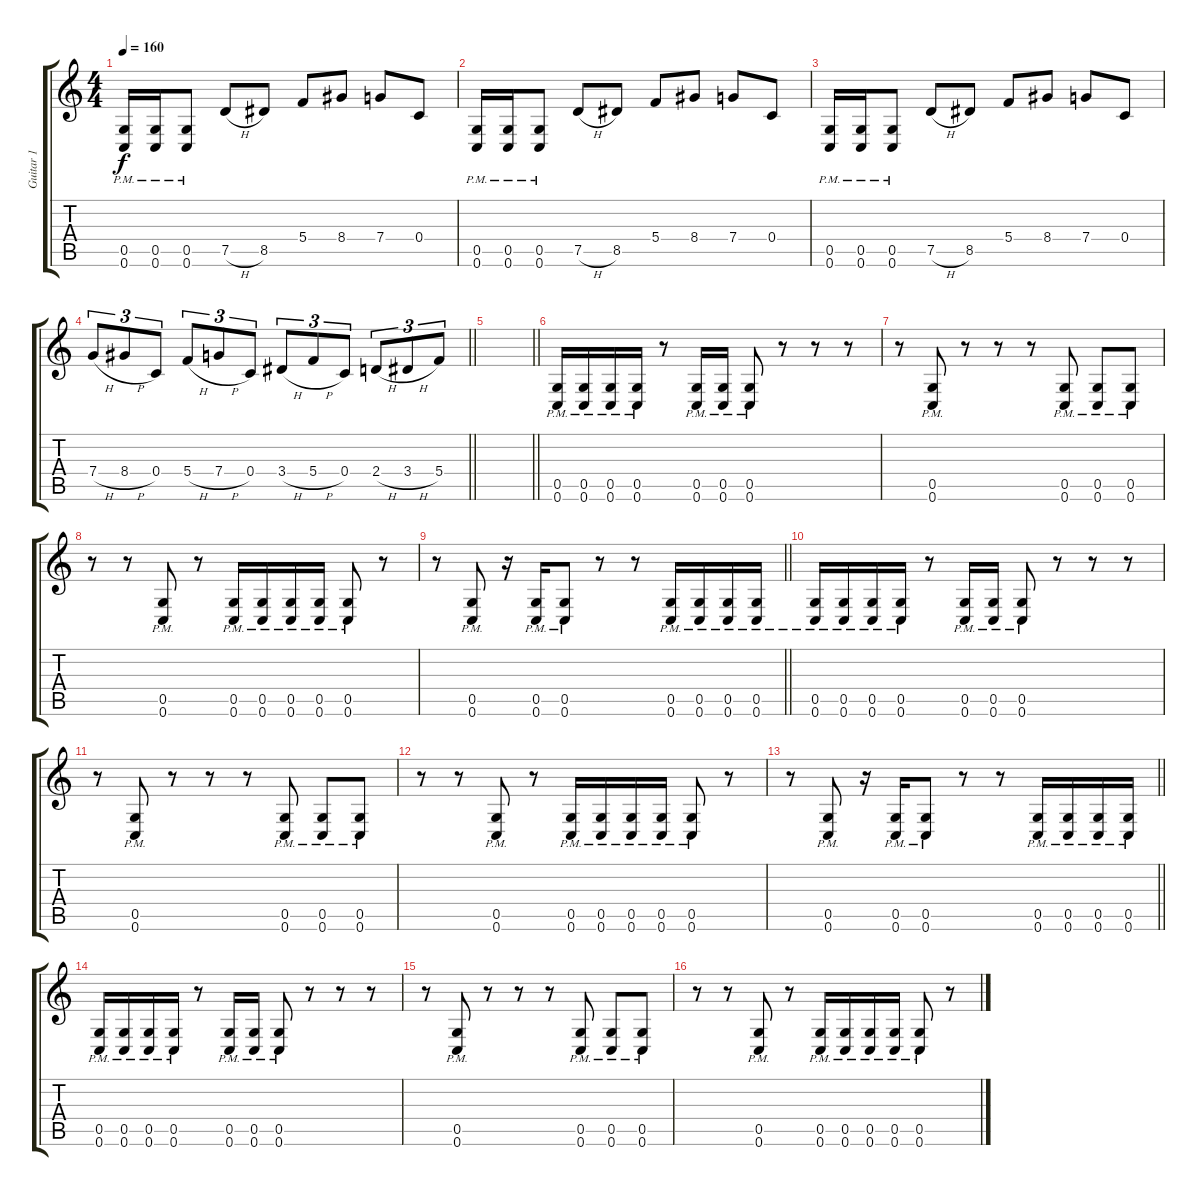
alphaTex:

\track ("Guitar 1" "Guitar 1") {instrument distortionguitar}
\staff {score tabs}
\tuning (D4 A3 F3 C3 G2 C2) {hide}
\ts (4 4)
\tempo 160
\clef g2
\ks c
(0.5{pm} 0.6{pm}).16{dy f} (0.5{pm} 0.6{pm}).16 (0.5{pm} 0.6{pm}).8 7.5{h}.8 8.5.8 5.4.8 8.4.8 7.4.8 0.4.8 |
(0.5{pm} 0.6{pm}).16 (0.5{pm} 0.6{pm}).16 (0.5{pm} 0.6{pm}).8 7.5{h}.8 8.5.8 5.4.8 8.4.8 7.4.8 0.4.8 |
(0.5{pm} 0.6{pm}).16 (0.5{pm} 0.6{pm}).16 (0.5{pm} 0.6{pm}).8 7.5{h}.8 8.5.8 5.4.8 8.4.8 7.4.8 0.4.8 |
\barLineRight lightlight
7.4{h}.8{tu (3 2)} 8.4{h}.8{tu (3 2)} 0.4.8{tu (3 2)} 5.4{h}.8{tu (3 2)} 7.4{h}.8{tu (3 2)} 0.4.8{tu (3 2)} 3.4{h}.8{tu (3 2)} 5.4{h}.8{tu (3 2)} 0.4.8{tu (3 2)} 2.4{h}.8{tu (3 2)} 3.4{h}.8{tu (3 2)} 5.4.8{tu (3 2)} |
\barLineRight lightlight
|
(0.5{pm} 0.6{pm}).16 (0.5{pm} 0.6{pm}).16 (0.5{pm} 0.6{pm}).16 (0.5{pm} 0.6{pm}).16 r.8 (0.5{pm} 0.6{pm}).16 (0.5{pm} 0.6{pm}).16 (0.5{pm} 0.6{pm}).8 r.8 r.8 r.8 |
r.8 (0.5{pm} 0.6{pm}).8 r.8 r.8 r.8 (0.5{pm} 0.6{pm}).8 (0.5{pm} 0.6{pm}).8 (0.5{pm} 0.6{pm}).8 |
r.8 r.8 (0.5{pm} 0.6{pm}).8 r.8 (0.5{pm} 0.6{pm}).16 (0.5{pm} 0.6{pm}).16 (0.5{pm} 0.6{pm}).16 (0.5{pm} 0.6{pm}).16 (0.5{pm} 0.6{pm}).8 r.8 |
\barLineRight lightlight
r.8 (0.5{pm} 0.6{pm}).8 r.16 (0.5{pm} 0.6{pm}).16 (0.5{pm} 0.6{pm}).8 r.8 r.8 (0.5{pm} 0.6{pm}).16 (0.5{pm} 0.6{pm}).16 (0.5{pm} 0.6{pm}).16 (0.5{pm} 0.6{pm}).16 |
(0.5{pm} 0.6{pm}).16 (0.5{pm} 0.6{pm}).16 (0.5{pm} 0.6{pm}).16 (0.5{pm} 0.6{pm}).16 r.8 (0.5{pm} 0.6{pm}).16 (0.5{pm} 0.6{pm}).16 (0.5{pm} 0.6{pm}).8 r.8 r.8 r.8 |
r.8 (0.5{pm} 0.6{pm}).8 r.8 r.8 r.8 (0.5{pm} 0.6{pm}).8 (0.5{pm} 0.6{pm}).8 (0.5{pm} 0.6{pm}).8 |
r.8 r.8 (0.5{pm} 0.6{pm}).8 r.8 (0.5{pm} 0.6{pm}).16 (0.5{pm} 0.6{pm}).16 (0.5{pm} 0.6{pm}).16 (0.5{pm} 0.6{pm}).16 (0.5{pm} 0.6{pm}).8 r.8 |
\barLineRight lightlight
r.8 (0.5{pm} 0.6{pm}).8 r.16 (0.5{pm} 0.6{pm}).16 (0.5{pm} 0.6{pm}).8 r.8 r.8 (0.5{pm} 0.6{pm}).16 (0.5{pm} 0.6{pm}).16 (0.5{pm} 0.6{pm}).16 (0.5{pm} 0.6{pm}).16 |
(0.5{pm} 0.6{pm}).16 (0.5{pm} 0.6{pm}).16 (0.5{pm} 0.6{pm}).16 (0.5{pm} 0.6{pm}).16 r.8 (0.5{pm} 0.6{pm}).16 (0.5{pm} 0.6{pm}).16 (0.5{pm} 0.6{pm}).8 r.8 r.8 r.8 |
r.8 (0.5{pm} 0.6{pm}).8 r.8 r.8 r.8 (0.5{pm} 0.6{pm}).8 (0.5{pm} 0.6{pm}).8 (0.5{pm} 0.6{pm}).8 |
r.8 r.8 (0.5{pm} 0.6{pm}).8 r.8 (0.5{pm} 0.6{pm}).16 (0.5{pm} 0.6{pm}).16 (0.5{pm} 0.6{pm}).16 (0.5{pm} 0.6{pm}).16 (0.5{pm} 0.6{pm}).8 r.8
